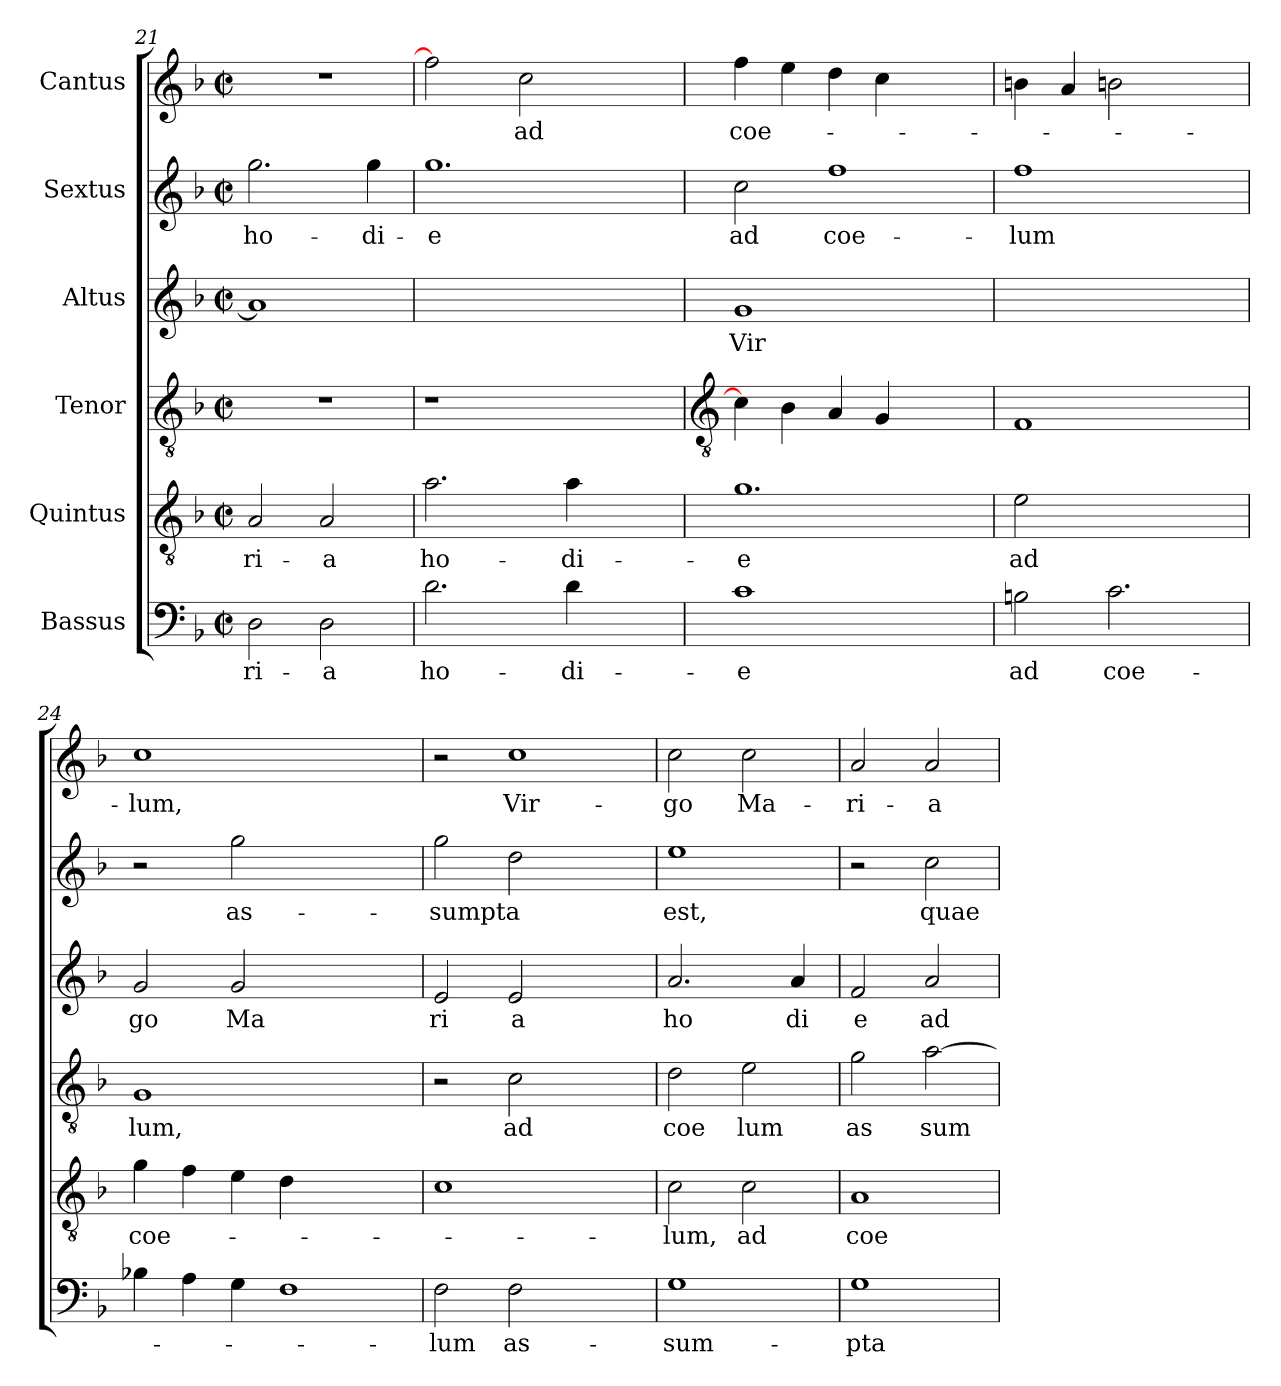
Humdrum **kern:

**kern	**text	**kern	**text	**kern	**text	**kern	**text	**kern	**text	**kern	**text
*part6	*part6	*part5	*part5	*part4	*part4	*part3	*part3	*part2	*part2	*part1	*part1
*staff6	*staff6	*staff5	*staff5	*staff4	*staff4	*staff3	*staff3	*staff2	*staff2	*staff1	*staff1
*I"Bassus	*	*I"Quintus	*	*I"Tenor	*	*I"Altus	*	*I"Sextus	*	*I"Cantus	*
!!LO:LB:g=z
*clefF4	*	*clefGv2	*	*clefGv2	*	*clefG2	*	*clefG2	*	*clefG2	*
*k[b-]	*	*k[b-]	*	*k[b-]	*	*k[b-]	*	*k[b-]	*	*k[b-]	*
*F:	*	*F:	*	*F:	*	*F:	*	*F:	*	*F:	*
*M2/2	*	*M2/2	*	*M2/2	*	*M2/2	*	*M2/2	*	*M2/2	*
*met(c|)	*	*met(c|)	*	*met(c|)	*	*met(c|)	*	*met(c|)	*	*met(c|)	*
=21B	=21B	=21B	=21B	=21B	=21B	=21B	=21B	=21B	=21B	=21B	=21B
!	!LO:LY:b	!	!LO:LY:b	!	!	!	!	!	!LO:LY:b	!	!
2D\	-ri-	2A/	ri-	1r	.	1a]	.	2.gg\	ho-	1r	.
!	!LO:LY:b	!	!LO:LY:b	!	!	!	!	!	!	!	!
2D\	-a	2A/	-a	.	.	.	.	.	.	.	.
!	!	!	!	!	!	!	!	!	!LO:LY:b	!	!
.	.	.	.	.	.	.	.	4gg\	-di-	.	.
!!LO:LB:g=z
=22	=22	=22	=22	=22	=22	=22	=22	=22	=22	=22	=22
!	!LO:LY:b	!	!LO:LY:b	!	!	!	!	!	!LO:LY:b	!	!
2.d\	ho-	2.a\	ho-	1r	.	4ryy	.	1.gg	-e	2ff\]	.
.	.	.	.	.	.	4ryy	.	.	.	.	.
!	!	!	!	!	!	!	!	!	!	!	!LO:LY:b
.	.	.	.	.	.	4ryy	.	.	.	2cc\	ad
!	!LO:LY:b	!	!LO:LY:b	!	!	!	!	!	!	!	!
4d\	-di-	4a\	-di-	.	.	4ryy	.	.	.	.	.
2ryy	.	2ryy	.	2ryy	.	2ryy	.	.	.	2ryy	.
!!LO:LB:g=z
=23	=23	=23	=23	=23	=23	=23	=23	=23	=23	=23	=23
*	*	*	*	*clefGv2	*	*	*	*	*	*	*
!	!LO:LY:b	!	!LO:LY:b	!	!	!	!LO:LY:b	!	!LO:LY:b	!	!LO:LY:b
1c	-e	1.g	-e	4c\]	.	1g	Vir	2cc\	ad	4ff\	coe-
.	.	.	.	4B-\	.	.	.	.	.	4ee\	.
!	!	!	!	!	!	!	!	!	!LO:LY:b	!	!
.	.	.	.	4A/	.	.	.	1ff	coe-	4dd\	.
.	.	.	.	4G/	.	.	.	.	.	4cc\	.
2ryy	.	.	.	2ryy	.	2ryy	.	.	.	2ryy	.
=24	=24	=24	=24	=24	=24	=24	=24	=24	=24	=24	=24
!	!LO:LY:b	!	!LO:LY:b	!	!	!	!	!	!LO:LY:b	!	!
2Bn\	ad	2e\	ad	1F	.	4ryy	.	1ff	-lum	4bn\	.
.	.	.	.	.	.	4ryy	.	.	.	4a/	.
!	!LO:LY:b	!	!	!	!	!	!	!	!	!	!
2.c\	coe-	4ryy	.	.	.	4ryy	.	.	.	2bn\	.
.	.	4ryy	.	.	.	4ryy	.	.	.	.	.
.	.	4ryy	.	4ryy	.	4ryy	.	4ryy	.	4ryy	.
=24A	=24A	=24A	=24A	=24A	=24A	=24A	=24A	=24A	=24A	=24A	=24A
!	!	!	!LO:LY:b	!	!LO:LY:b	!	!LO:LY:b	!	!	!	!LO:LY:b
4B-X\	.	4g\	coe-	1G	lum,	2g/	go	2r	.	1cc	-lum,
4A\	.	4f\	.	.	.	.	.	.	.	.	.
!	!	!	!	!	!	!	!LO:LY:b	!	!LO:LY:b	!	!
4G\	.	4e\	.	.	.	2g/	Ma	2gg\	as-	.	.
1F	.	4d\	.	.	.	.	.	.	.	.	.
.	.	2.ryy	.	2.ryy	.	2.ryy	.	2.ryy	.	2.ryy	.
=25A	=25A	=25A	=25A	=25A	=25A	=25A	=25A	=25A	=25A	=25A	=25A
!	!LO:LY:b	!	!	!	!	!	!LO:LY:b	!	!LO:LY:b	!	!
2F\	-lum	1c	.	2r	.	2e/	ri	2gg\	-sumpta	2r	.
!	!LO:LY:b	!	!	!	!LO:LY:b	!	!LO:LY:b	!	!	!	!LO:LY:b
2F\	as-	.	.	2c\	ad	2e/	a	2dd\	.	1cc	Vir-
2ryy	.	2ryy	.	2ryy	.	2ryy	.	2ryy	.	.	.
=27A	=27A	=27A	=27A	=27A	=27A	=27A	=27A	=27A	=27A	=27A	=27A
!	!LO:LY:b	!	!LO:LY:b	!	!LO:LY:b	!	!LO:LY:b	!	!LO:LY:b	!	!LO:LY:b
1G	-sum-	2c\	-lum,	2d\	coe	2.a/	ho	1ee	est,	2cc\	-go
!	!	!	!LO:LY:b	!	!LO:LY:b	!	!	!	!	!	!LO:LY:b
.	.	2c\	ad	2e\	lum	.	.	.	.	2cc\	Ma-
!	!	!	!	!	!	!	!LO:LY:b	!	!	!	!
.	.	.	.	.	.	4a/	di	.	.	.	.
=28A	=28A	=28A	=28A	=28A	=28A	=28A	=28A	=28A	=28A	=28A	=28A
!	!LO:LY:b	!	!LO:LY:b	!	!LO:LY:b	!	!LO:LY:b	!	!	!	!LO:LY:b
1G	-pta	1A	coe-	2g\	as	2f/	e	2r	.	2a/	-ri-
!	!	!	!	!	!LO:LY:b	!	!LO:LY:b	!	!LO:LY:b	!	!LO:LY:b
.	.	.	.	[2a\	sum	2a/	ad	2cc\	quae	2a/	-a
=	=	=	=	=	=	=	=	=	=	=	=
*-	*-	*-	*-	*-	*-	*-	*-	*-	*-	*-	*-
